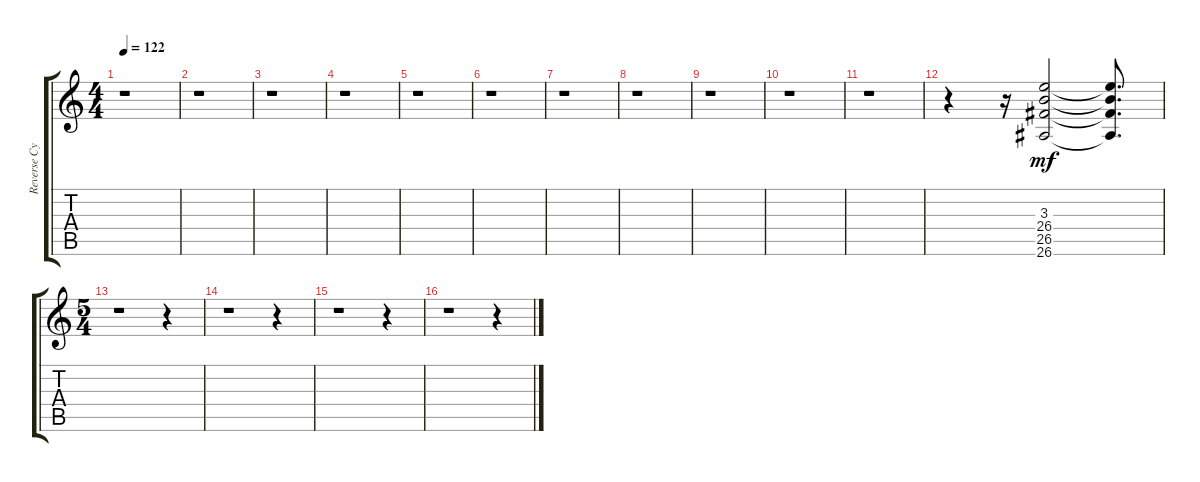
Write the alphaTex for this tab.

\track ("Reverse Cymbal" "Reverse Cy") {instrument reversecymbal}
\staff {score tabs}
\tuning (E4 B3 G3 D3 A2 E2) {hide}
\ts (4 4)
\tempo 122
\clef g2
\ks c
r.1{dy mf} |
r.1 |
r.1 |
r.1 |
r.1 |
r.1 |
r.1 |
r.1 |
r.1 |
r.1 |
r.1 |
r.4 r.16 (3.3 26.4 26.5 26.6).2 (3.3{t} 26.4{t} 26.5{t} 26.6{t}).8{d} |
\ts (5 4)
r.1 r.4 |
r.1 r.4 |
r.1 r.4 |
r.1 r.4
